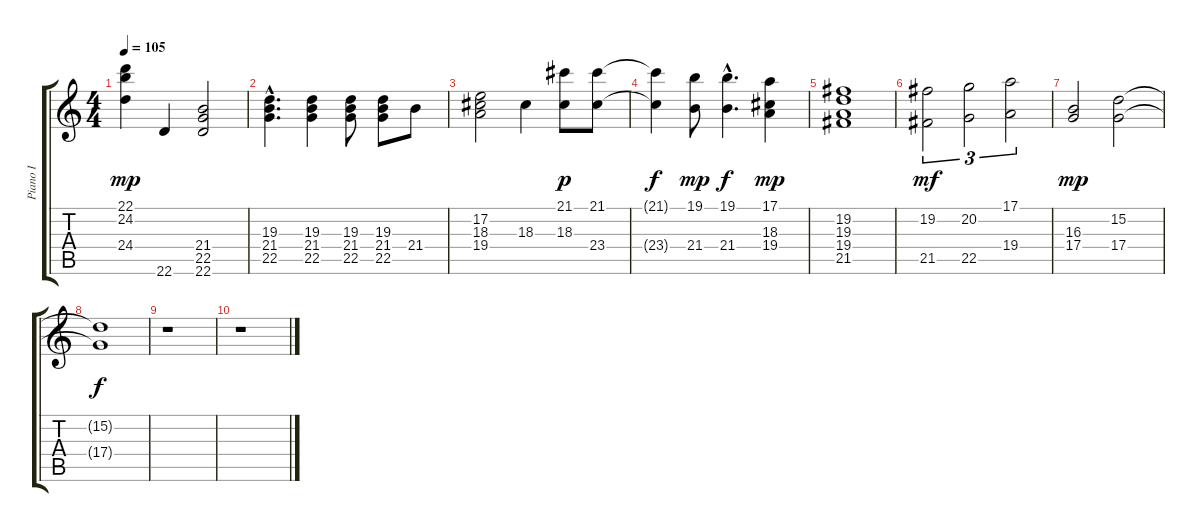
\track ("Piano I" "Piano I") {instrument brightacousticpiano}
\staff {score tabs}
\tuning (E4 B3 G3 D3 A2 E2) {hide}
\ts (4 4)
\tempo 105
\clef g2
\ks c
(22.1 24.2 24.4).4{dy mp} 22.6.4 (21.4 22.5 22.6).2 |
(19.3{hac} 21.4{hac} 22.5{hac}).4{d} (19.3 21.4 22.5).4 (19.3 21.4 22.5).8 (19.3 21.4 22.5).8 21.4.8 |
(17.2 18.3 19.4).2 18.3.4 (21.1 18.3).8{dy p} (21.1 23.4).8 |
(21.1{t} 23.4{t}).4{dy f} (19.1 21.4).8{dy mp} (19.1{hac} 21.4{hac}).4{d dy f} (17.1 18.3 19.4).4{dy mp} |
(19.2 19.3 19.4 21.5).1 |
(19.2 21.5).2{tu (3 2) dy mf} (20.2 22.5).2{tu (3 2)} (17.1 19.4).2{tu (3 2)} |
(16.3 17.4).2{dy mp} (15.2 17.4).2 |
(15.2{t} 17.4{t}).1{dy f} |
r.1 |
r.1
